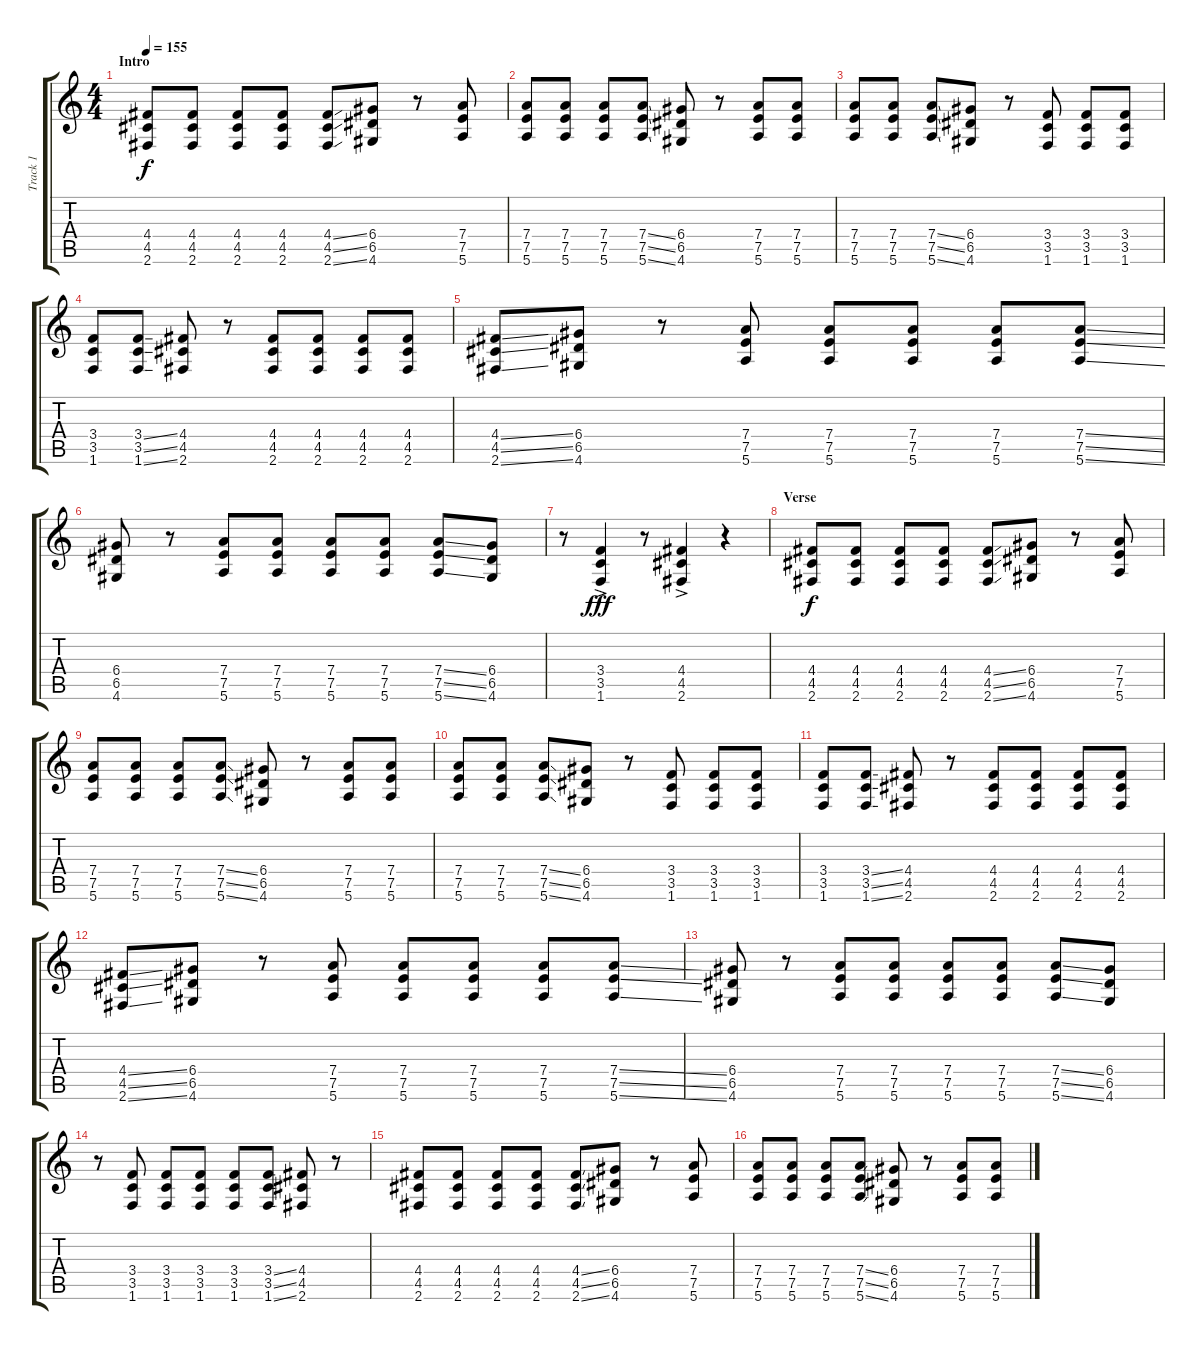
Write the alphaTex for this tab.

\track ("Track 1" "Track 1") {instrument distortionguitar}
\staff {score tabs}
\tuning (E4 B3 G3 D3 A2 E2) {hide}
\ts (4 4)
\section ("" "Intro")
\tempo 155
\clef g2
\ks c
(4.4 4.5 2.6).8{dy f instrument distortionguitar} (4.4 4.5 2.6).8 (4.4 4.5 2.6).8 (4.4 4.5 2.6).8 (4.4{ss} 4.5{ss} 2.6{ss}).8 (6.4 6.5 4.6).8 r.8 (7.4 7.5 5.6).8 |
(7.4 7.5 5.6).8 (7.4 7.5 5.6).8 (7.4 7.5 5.6).8 (7.4{ss} 7.5{ss} 5.6{ss}).8 (6.4 6.5 4.6).8 r.8 (7.4 7.5 5.6).8 (7.4 7.5 5.6).8 |
(7.4 7.5 5.6).8 (7.4 7.5 5.6).8 (7.4{ss} 7.5{ss} 5.6{ss}).8 (6.4 6.5 4.6).8 r.8 (3.4 3.5 1.6).8 (3.4 3.5 1.6).8 (3.4 3.5 1.6).8 |
(3.4 3.5 1.6).8 (3.4{ss} 3.5{ss} 1.6{ss}).8 (4.4 4.5 2.6).8 r.8 (4.4 4.5 2.6).8 (4.4 4.5 2.6).8 (4.4 4.5 2.6).8 (4.4 4.5 2.6).8 |
(4.4{ss} 4.5{ss} 2.6{ss}).8 (6.4 6.5 4.6).8 r.8 (7.4 7.5 5.6).8 (7.4 7.5 5.6).8 (7.4 7.5 5.6).8 (7.4 7.5 5.6).8 (7.4{ss} 7.5{ss} 5.6{ss}).8 |
(6.4 6.5 4.6).8 r.8 (7.4 7.5 5.6).8 (7.4 7.5 5.6).8 (7.4 7.5 5.6).8 (7.4 7.5 5.6).8 (7.4{ss} 7.5{ss} 5.6{ss}).8 (6.4 6.5 4.6).8 |
r.8 (3.4{ac} 3.5{ac} 1.6{ac}).4{dy fff} r.8 (4.4{ac} 4.5{ac} 2.6{ac}).4 r.4 |
\section ("" "Verse")
(4.4 4.5 2.6).8{dy f} (4.4 4.5 2.6).8 (4.4 4.5 2.6).8 (4.4 4.5 2.6).8 (4.4{ss} 4.5{ss} 2.6{ss}).8 (6.4 6.5 4.6).8 r.8 (7.4 7.5 5.6).8 |
(7.4 7.5 5.6).8 (7.4 7.5 5.6).8 (7.4 7.5 5.6).8 (7.4{ss} 7.5{ss} 5.6{ss}).8 (6.4 6.5 4.6).8 r.8 (7.4 7.5 5.6).8 (7.4 7.5 5.6).8 |
(7.4 7.5 5.6).8 (7.4 7.5 5.6).8 (7.4{ss} 7.5{ss} 5.6{ss}).8 (6.4 6.5 4.6).8 r.8 (3.4 3.5 1.6).8 (3.4 3.5 1.6).8 (3.4 3.5 1.6).8 |
(3.4 3.5 1.6).8 (3.4{ss} 3.5{ss} 1.6{ss}).8 (4.4 4.5 2.6).8 r.8 (4.4 4.5 2.6).8 (4.4 4.5 2.6).8 (4.4 4.5 2.6).8 (4.4 4.5 2.6).8 |
(4.4{ss} 4.5{ss} 2.6{ss}).8 (6.4 6.5 4.6).8 r.8 (7.4 7.5 5.6).8 (7.4 7.5 5.6).8 (7.4 7.5 5.6).8 (7.4 7.5 5.6).8 (7.4{ss} 7.5{ss} 5.6{ss}).8 |
(6.4 6.5 4.6).8 r.8 (7.4 7.5 5.6).8 (7.4 7.5 5.6).8 (7.4 7.5 5.6).8 (7.4 7.5 5.6).8 (7.4{ss} 7.5{ss} 5.6{ss}).8 (6.4 6.5 4.6).8 |
r.8 (3.4 3.5 1.6).8 (3.4 3.5 1.6).8 (3.4 3.5 1.6).8 (3.4 3.5 1.6).8 (3.4{ss} 3.5{ss} 1.6{ss}).8 (4.4 4.5 2.6).8 r.8 |
(4.4 4.5 2.6).8 (4.4 4.5 2.6).8 (4.4 4.5 2.6).8 (4.4 4.5 2.6).8 (4.4{ss} 4.5{ss} 2.6{ss}).8 (6.4 6.5 4.6).8 r.8 (7.4 7.5 5.6).8 |
(7.4 7.5 5.6).8 (7.4 7.5 5.6).8 (7.4 7.5 5.6).8 (7.4{ss} 7.5{ss} 5.6{ss}).8 (6.4 6.5 4.6).8 r.8 (7.4 7.5 5.6).8 (7.4 7.5 5.6).8
